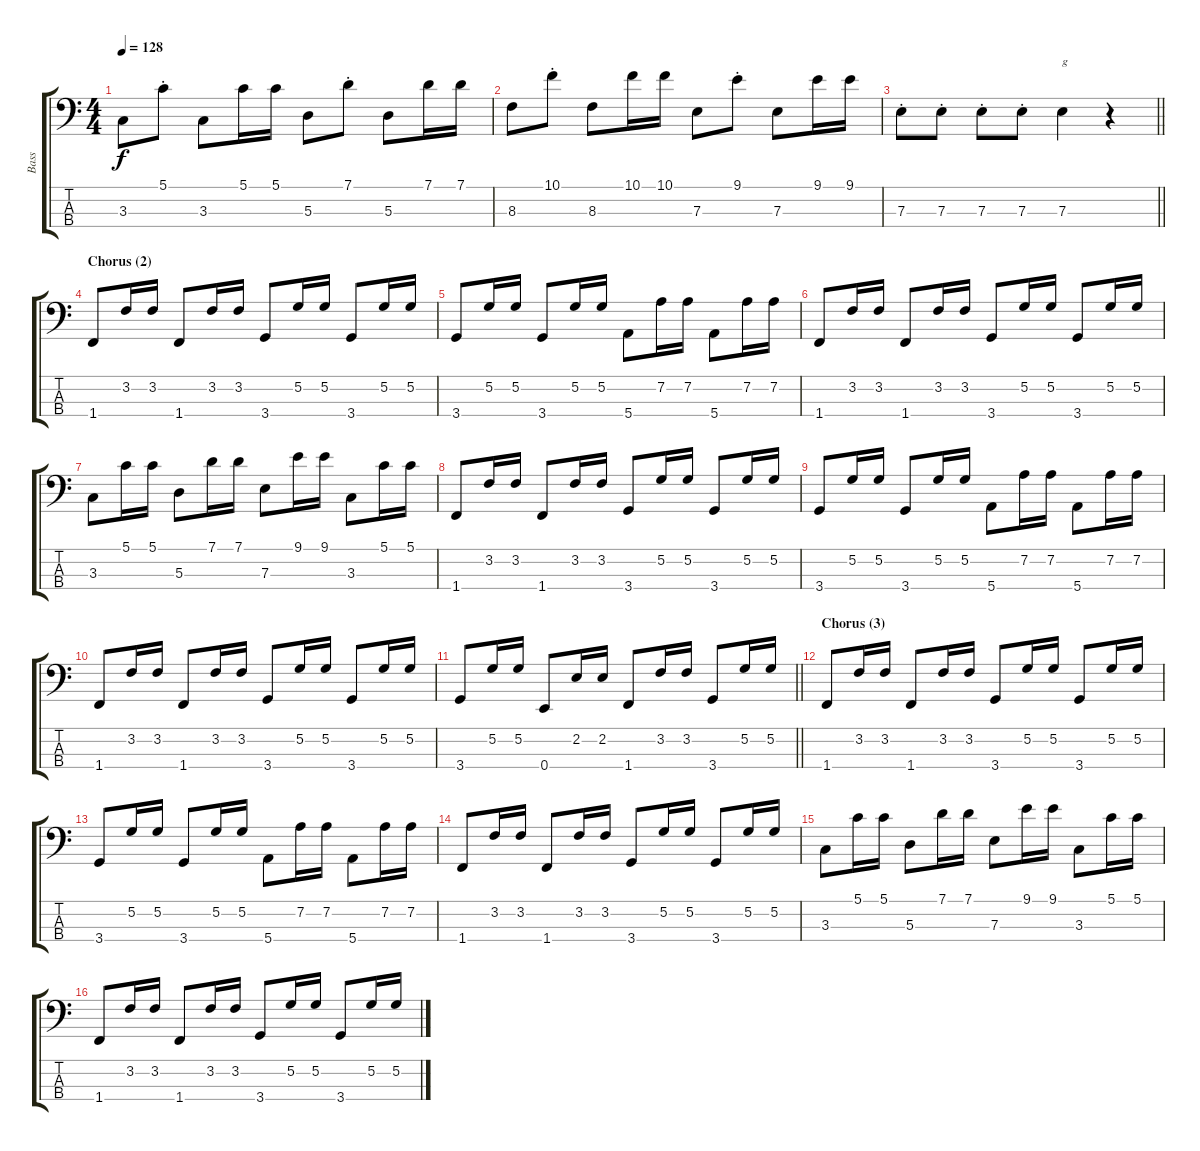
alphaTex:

\track ("Bass" "Bass") {instrument electricbassfinger}
\staff {score tabs}
\tuning (G2 D2 A1 E1) {hide}
\ts (4 4)
\tempo 128
\clef f4
\ks aminor
3.3.8{dy f} 5.1{st}.8 3.3.8 5.1.16 5.1.16 5.3.8 7.1{st}.8 5.3.8 7.1.16 7.1.16 |
8.3.8 10.1{st}.8 8.3.8 10.1.16 10.1.16 7.3.8 9.1{st}.8 7.3.8 9.1.16 9.1.16 |
\barLineRight lightlight
7.3{st}.8 7.3{st}.8 7.3{st}.8 7.3{st}.8 7.3.4{txt "g"} r.4 |
\section ("" "Chorus (2)")
1.4.8 3.2.16 3.2.16 1.4.8 3.2.16 3.2.16 3.4.8 5.2.16 5.2.16 3.4.8 5.2.16 5.2.16 |
3.4.8 5.2.16 5.2.16 3.4.8 5.2.16 5.2.16 5.4.8 7.2.16 7.2.16 5.4.8 7.2.16 7.2.16 |
1.4.8 3.2.16 3.2.16 1.4.8 3.2.16 3.2.16 3.4.8 5.2.16 5.2.16 3.4.8 5.2.16 5.2.16 |
3.3.8 5.1.16 5.1.16 5.3.8 7.1.16 7.1.16 7.3.8 9.1.16 9.1.16 3.3.8 5.1.16 5.1.16 |
1.4.8 3.2.16 3.2.16 1.4.8 3.2.16 3.2.16 3.4.8 5.2.16 5.2.16 3.4.8 5.2.16 5.2.16 |
3.4.8 5.2.16 5.2.16 3.4.8 5.2.16 5.2.16 5.4.8 7.2.16 7.2.16 5.4.8 7.2.16 7.2.16 |
1.4.8 3.2.16 3.2.16 1.4.8 3.2.16 3.2.16 3.4.8 5.2.16 5.2.16 3.4.8 5.2.16 5.2.16 |
\barLineRight lightlight
3.4.8 5.2.16 5.2.16 0.4.8 2.2.16 2.2.16 1.4.8 3.2.16 3.2.16 3.4.8 5.2.16 5.2.16 |
\section ("" "Chorus (3)")
1.4.8 3.2.16 3.2.16 1.4.8 3.2.16 3.2.16 3.4.8 5.2.16 5.2.16 3.4.8 5.2.16 5.2.16 |
3.4.8 5.2.16 5.2.16 3.4.8 5.2.16 5.2.16 5.4.8 7.2.16 7.2.16 5.4.8 7.2.16 7.2.16 |
1.4.8 3.2.16 3.2.16 1.4.8 3.2.16 3.2.16 3.4.8 5.2.16 5.2.16 3.4.8 5.2.16 5.2.16 |
3.3.8 5.1.16 5.1.16 5.3.8 7.1.16 7.1.16 7.3.8 9.1.16 9.1.16 3.3.8 5.1.16 5.1.16 |
1.4.8 3.2.16 3.2.16 1.4.8 3.2.16 3.2.16 3.4.8 5.2.16 5.2.16 3.4.8 5.2.16 5.2.16
